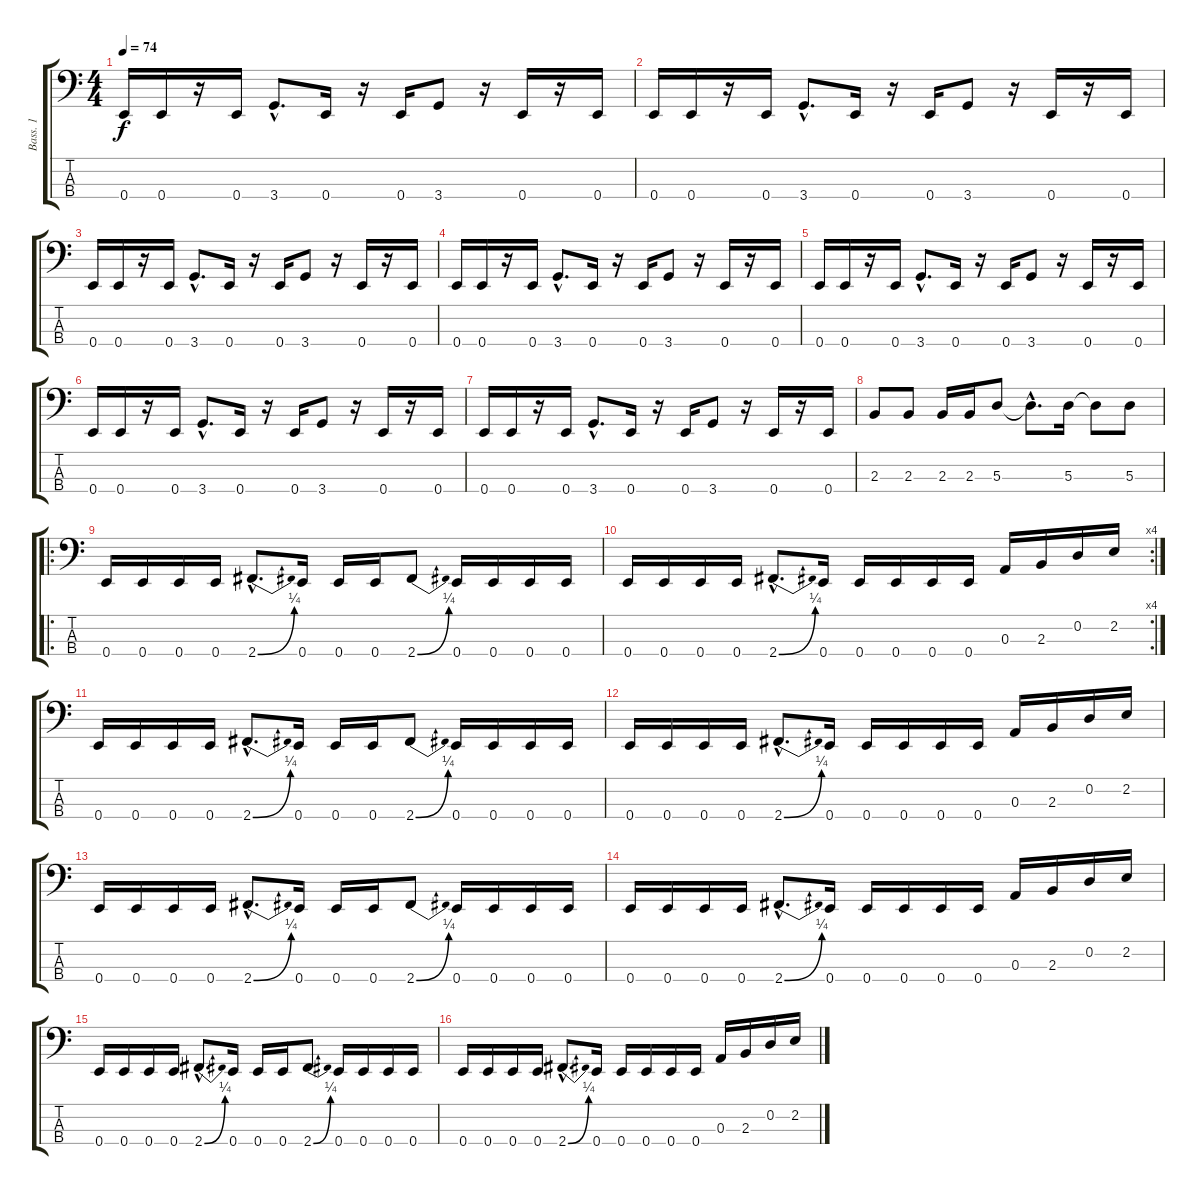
\track ("Bass. 1" "Bass. 1") {instrument electricbassfinger}
\staff {score tabs}
\tuning (G2 D2 A1 E1) {hide}
\ts (4 4)
\tempo 74
\clef f4
\ks c
0.4.16{dy f} 0.4.16 r.16 0.4.16 3.4{hac}.8{d} 0.4.16 r.16 0.4.16 3.4.8 r.16 0.4.16 r.16 0.4.16 |
0.4.16 0.4.16 r.16 0.4.16 3.4{hac}.8{d} 0.4.16 r.16 0.4.16 3.4.8 r.16 0.4.16 r.16 0.4.16 |
0.4.16 0.4.16 r.16 0.4.16 3.4{hac}.8{d} 0.4.16 r.16 0.4.16 3.4.8 r.16 0.4.16 r.16 0.4.16 |
0.4.16 0.4.16 r.16 0.4.16 3.4{hac}.8{d} 0.4.16 r.16 0.4.16 3.4.8 r.16 0.4.16 r.16 0.4.16 |
0.4.16 0.4.16 r.16 0.4.16 3.4{hac}.8{d} 0.4.16 r.16 0.4.16 3.4.8 r.16 0.4.16 r.16 0.4.16 |
0.4.16 0.4.16 r.16 0.4.16 3.4{hac}.8{d} 0.4.16 r.16 0.4.16 3.4.8 r.16 0.4.16 r.16 0.4.16 |
0.4.16 0.4.16 r.16 0.4.16 3.4{hac}.8{d} 0.4.16 r.16 0.4.16 3.4.8 r.16 0.4.16 r.16 0.4.16 |
2.3.8 2.3.8 2.3.16 2.3.16 5.3.8 5.3{hac t}.8{d} 5.3.16 5.3{t}.8 5.3.8 |
\ro
0.4.16 0.4.16 0.4.16 0.4.16 2.4{be (bend 0 0 60 1) hac}.8{d} 0.4.16 0.4.16 0.4.16 2.4{be (bend 0 0 60 1)}.8 0.4.16 0.4.16 0.4.16 0.4.16 |
\rc 4
0.4.16 0.4.16 0.4.16 0.4.16 2.4{be (bend 0 0 60 1) hac}.8{d} 0.4.16 0.4.16 0.4.16 0.4.16 0.4.16 0.3.16 2.3.16 0.2.16 2.2.16 |
0.4.16 0.4.16 0.4.16 0.4.16 2.4{be (bend 0 0 60 1) hac}.8{d} 0.4.16 0.4.16 0.4.16 2.4{be (bend 0 0 60 1)}.8 0.4.16 0.4.16 0.4.16 0.4.16 |
0.4.16 0.4.16 0.4.16 0.4.16 2.4{be (bend 0 0 60 1) hac}.8{d} 0.4.16 0.4.16 0.4.16 0.4.16 0.4.16 0.3.16 2.3.16 0.2.16 2.2.16 |
0.4.16 0.4.16 0.4.16 0.4.16 2.4{be (bend 0 0 60 1) hac}.8{d} 0.4.16 0.4.16 0.4.16 2.4{be (bend 0 0 60 1)}.8 0.4.16 0.4.16 0.4.16 0.4.16 |
0.4.16 0.4.16 0.4.16 0.4.16 2.4{be (bend 0 0 60 1) hac}.8{d} 0.4.16 0.4.16 0.4.16 0.4.16 0.4.16 0.3.16 2.3.16 0.2.16 2.2.16 |
0.4.16 0.4.16 0.4.16 0.4.16 2.4{be (bend 0 0 60 1) hac}.8{d} 0.4.16 0.4.16 0.4.16 2.4{be (bend 0 0 60 1)}.8 0.4.16 0.4.16 0.4.16 0.4.16 |
0.4.16 0.4.16 0.4.16 0.4.16 2.4{be (bend 0 0 60 1) hac}.8{d} 0.4.16 0.4.16 0.4.16 0.4.16 0.4.16 0.3.16 2.3.16 0.2.16 2.2.16
